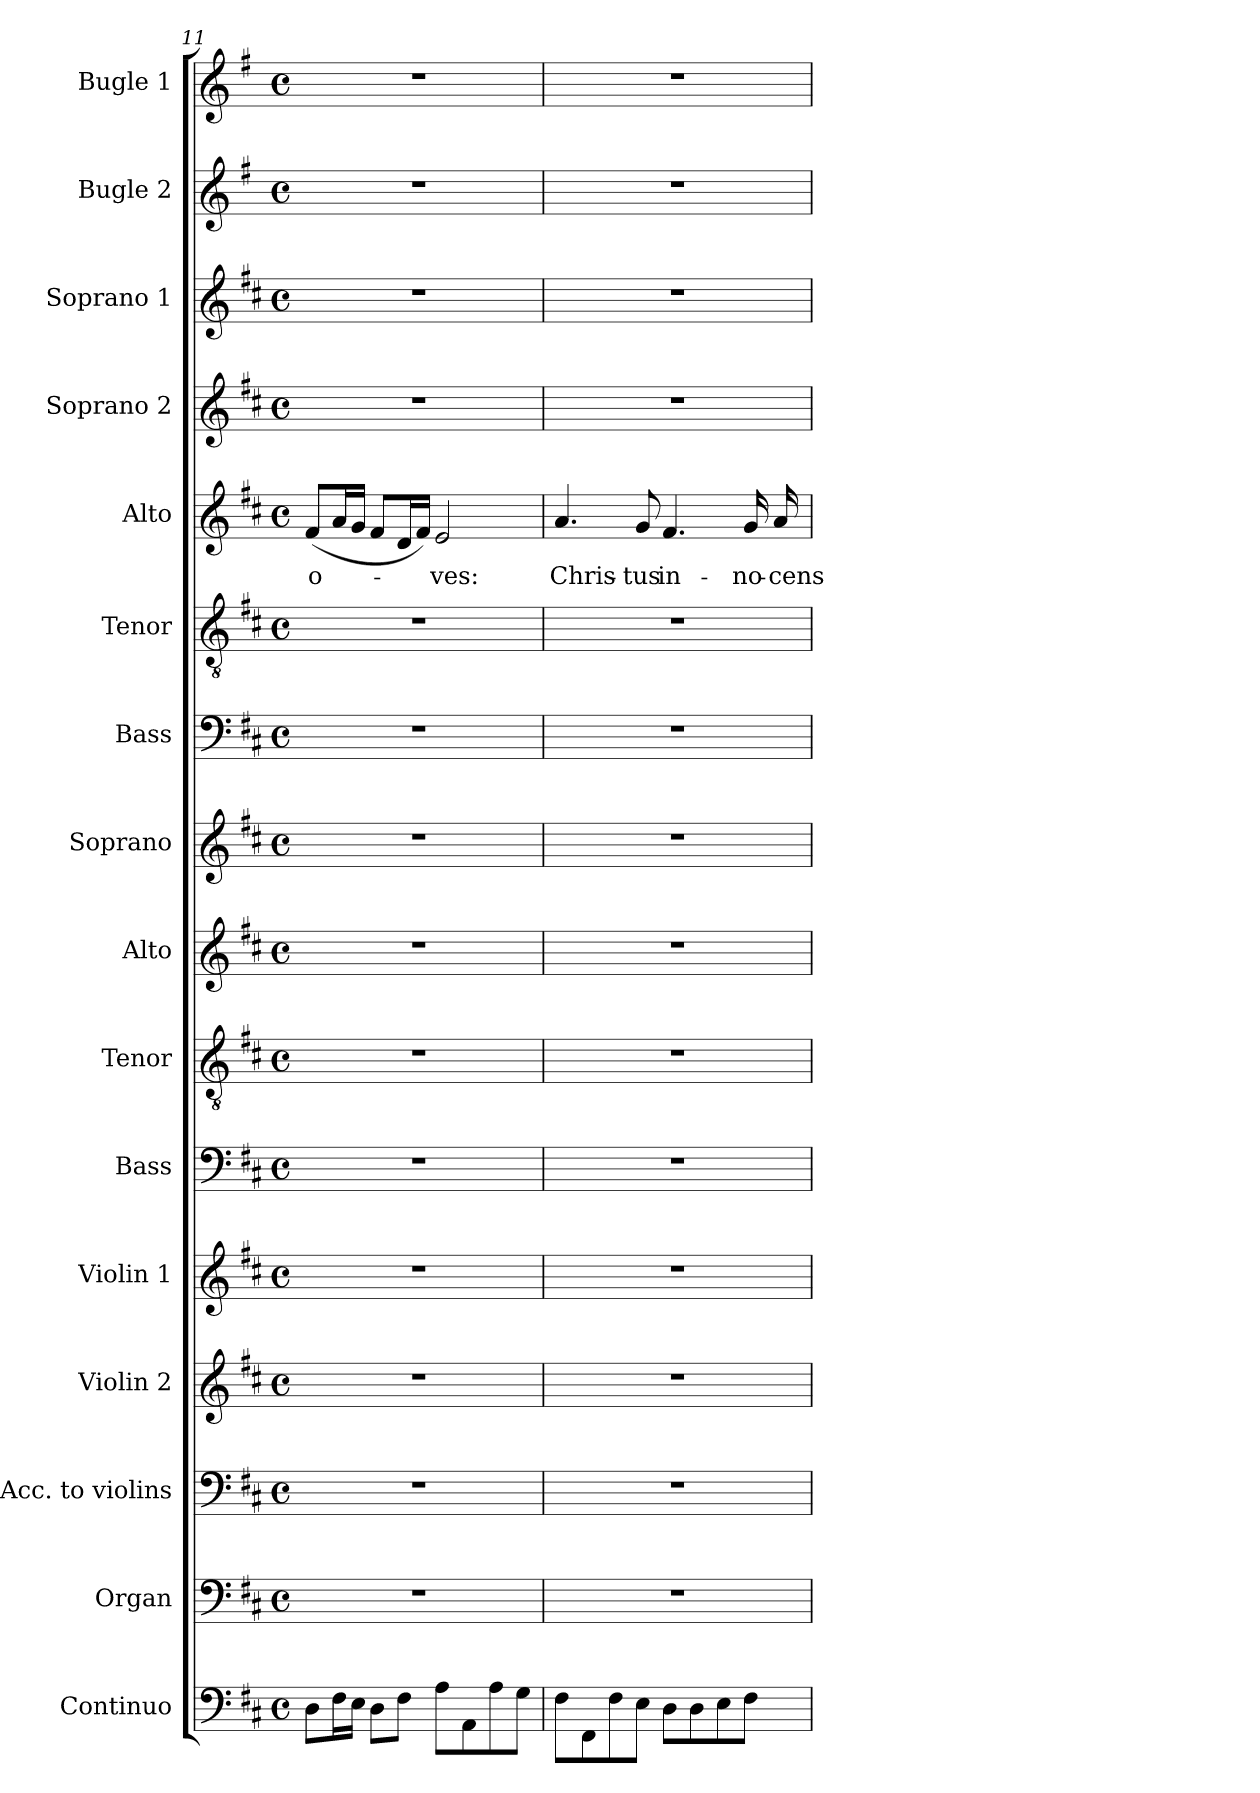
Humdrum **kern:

**kern	**kern	**kern	**kern	**kern	**kern	**kern	**kern	**kern	**kern	**kern	**kern	**text	**kern	**kern	**kern	**kern
*part16	*part15	*part14	*part13	*part12	*part11	*part10	*part9	*part8	*part7	*part6	*part5	*part5	*part4	*part3	*part2	*part1
*staff16	*staff15	*staff14	*staff13	*staff12	*staff11	*staff10	*staff9	*staff8	*staff7	*staff6	*staff5	*staff5	*staff4	*staff3	*staff2	*staff1
*I"Continuo	*I"Organ	*I"Acc. to violins	*I"Violin 2	*I"Violin 1	*I"Bass	*I"Tenor	*I"Alto	*I"Soprano	*I"Bass	*I"Tenor	*I"Alto	*	*I"Soprano 2	*I"Soprano 1	*I"Bugle  2	*I"Bugle 1
*I'Cont.	*I'Org.	*	*I'Vln. 2	*I'Vln. 1	*I'B.	*I'T.	*I'A.	*I'S.	*I'B.	*I'T.	*I'A.	*	*I'S2.	*I'S1.	*I'Bug 2	*I'Bug. 1
*clefF4	*clefF4	*clefF4	*clefG2	*clefG2	*clefF4	*clefGv2	*clefG2	*clefG2	*clefF4	*clefGv2	*clefG2	*	*clefG2	*clefG2	*clefG2	*clefG2
*	*	*	*	*	*	*ITrd7c12	*	*	*	*ITrd7c12	*	*	*	*	*ITrd3c5	*ITrd3c5
*k[f#c#]	*k[f#c#]	*k[f#c#]	*k[f#c#]	*k[f#c#]	*k[f#c#]	*k[f#c#]	*k[f#c#]	*k[f#c#]	*k[f#c#]	*k[f#c#]	*k[f#c#]	*	*k[f#c#]	*k[f#c#]	*k[f#c#]	*k[f#c#]
*D:	*D:	*D:	*D:	*D:	*D:	*D:	*D:	*D:	*D:	*D:	*D:	*	*D:	*D:	*D:	*D:
*M4/4	*M4/4	*M4/4	*M4/4	*M4/4	*M4/4	*M4/4	*M4/4	*M4/4	*M4/4	*M4/4	*M4/4	*	*M4/4	*M4/4	*M4/4	*M4/4
*met(c)	*met(c)	*met(c)	*met(c)	*met(c)	*met(c)	*met(c)	*met(c)	*met(c)	*met(c)	*met(c)	*met(c)	*	*met(c)	*met(c)	*met(c)	*met(c)
=11	=11	=11	=11	=11	=11	=11	=11	=11	=11	=11	=11	=11	=11	=11	=11	=11
!	!	!	!	!	!	!	!	!	!	!	!	!LO:LY:b:color=#000000	!	!	!	!
8Di\L	1r	1r	1r	1r	1r	1r	1r	1r	1r	1r	(8f#i/L	o-	1r	1r	1r	1r
16F#i\L	.	.	.	.	.	.	.	.	.	.	16ai/L	.	.	.	.	.
16Ei\JJ	.	.	.	.	.	.	.	.	.	.	16gi/JJ	.	.	.	.	.
8Di\L	.	.	.	.	.	.	.	.	.	.	8f#i/L	.	.	.	.	.
8F#i\J	.	.	.	.	.	.	.	.	.	.	16di/L	.	.	.	.	.
.	.	.	.	.	.	.	.	.	.	.	16f#i/JJ)	.	.	.	.	.
!	!	!	!	!	!	!	!	!	!	!	!	!LO:LY:b:color=#000000	!	!	!	!
8Ai\L	.	.	.	.	.	.	.	.	.	.	2ei/	-ves:	.	.	.	.
8AAi\	.	.	.	.	.	.	.	.	.	.	.	.	.	.	.	.
8Ai\	.	.	.	.	.	.	.	.	.	.	.	.	.	.	.	.
8Gi\J	.	.	.	.	.	.	.	.	.	.	.	.	.	.	.	.
=12	=12	=12	=12	=12	=12	=12	=12	=12	=12	=12	=12	=12	=12	=12	=12	=12
!	!	!	!	!	!	!	!	!	!	!	!	!LO:LY:b:color=#000000	!	!	!	!
8F#i\L	1r	1r	1r	1r	1r	1r	1r	1r	1r	1r	4.ai/	Chris-	1r	1r	1r	1r
8FF#i\	.	.	.	.	.	.	.	.	.	.	.	.	.	.	.	.
8F#i\	.	.	.	.	.	.	.	.	.	.	.	.	.	.	.	.
!	!	!	!	!	!	!	!	!	!	!	!	!LO:LY:b:color=#000000	!	!	!	!
8Ei\J	.	.	.	.	.	.	.	.	.	.	8gi/	-tus	.	.	.	.
!	!	!	!	!	!	!	!	!	!	!	!	!LO:LY:b:color=#000000	!	!	!	!
8Di\L	.	.	.	.	.	.	.	.	.	.	4.f#i/	in-	.	.	.	.
8Di\	.	.	.	.	.	.	.	.	.	.	.	.	.	.	.	.
8Ei\	.	.	.	.	.	.	.	.	.	.	.	.	.	.	.	.
!	!	!	!	!	!	!	!	!	!	!	!	!LO:LY:b:color=#000000	!	!	!	!
8F#i\J	.	.	.	.	.	.	.	.	.	.	16gi/	-no-	.	.	.	.
!	!	!	!	!	!	!	!	!	!	!	!	!LO:LY:b:color=#000000	!	!	!	!
.	.	.	.	.	.	.	.	.	.	.	16ai/	-cens	.	.	.	.
=	=	=	=	=	=	=	=	=	=	=	=	=	=	=	=	=
*-	*-	*-	*-	*-	*-	*-	*-	*-	*-	*-	*-	*-	*-	*-	*-	*-
